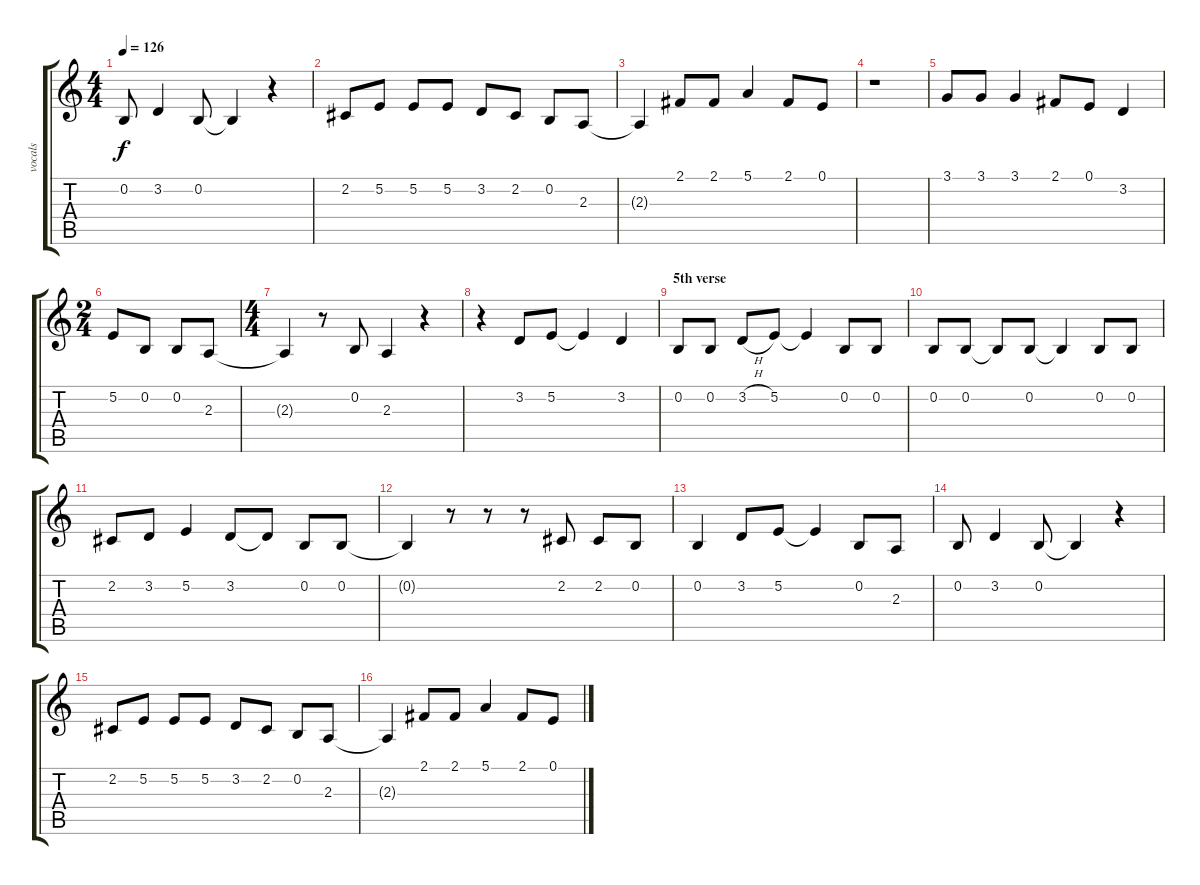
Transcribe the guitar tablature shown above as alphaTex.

\track ("vocals" "vocals") {instrument tenorsax}
\staff {score tabs}
\tuning (E4 B3 G3 D3 A2 E2) {hide}
\ts (4 4)
\tempo 126
\clef g2
\ks c
0.2.8{dy f} 3.2.4 0.2.8 0.2{t}.4 r.4 |
2.2.8 5.2.8 5.2.8 5.2.8 3.2.8 2.2.8 0.2.8 2.3.8 |
2.3{t}.4 2.1.8 2.1.8 5.1.4 2.1.8 0.1.8 |
r.1 |
3.1.8 3.1.8 3.1.4 2.1.8 0.1.8 3.2.4 |
\ts (2 4)
5.2.8 0.2.8 0.2.8 2.3.8 |
\ts (4 4)
2.3{t}.4 r.8 0.2.8 2.3.4 r.4 |
r.4 3.2.8 5.2.8 5.2{t}.4 3.2.4 |
\section ("" "5th verse")
0.2.8 0.2.8 3.2{h}.8 5.2.8 5.2{t}.4 0.2.8 0.2.8 |
0.2.8 0.2.8 0.2{t}.8 0.2.8 0.2{t}.4 0.2.8 0.2.8 |
2.2.8 3.2.8 5.2.4 3.2.8 3.2{t}.8 0.2.8 0.2.8 |
0.2{t}.4 r.8 r.8 r.8 2.2.8 2.2.8 0.2.8 |
0.2.4 3.2.8 5.2.8 5.2{t}.4 0.2.8 2.3.8 |
0.2.8 3.2.4 0.2.8 0.2{t}.4 r.4 |
2.2.8 5.2.8 5.2.8 5.2.8 3.2.8 2.2.8 0.2.8 2.3.8 |
2.3{t}.4 2.1.8 2.1.8 5.1.4 2.1.8 0.1.8
